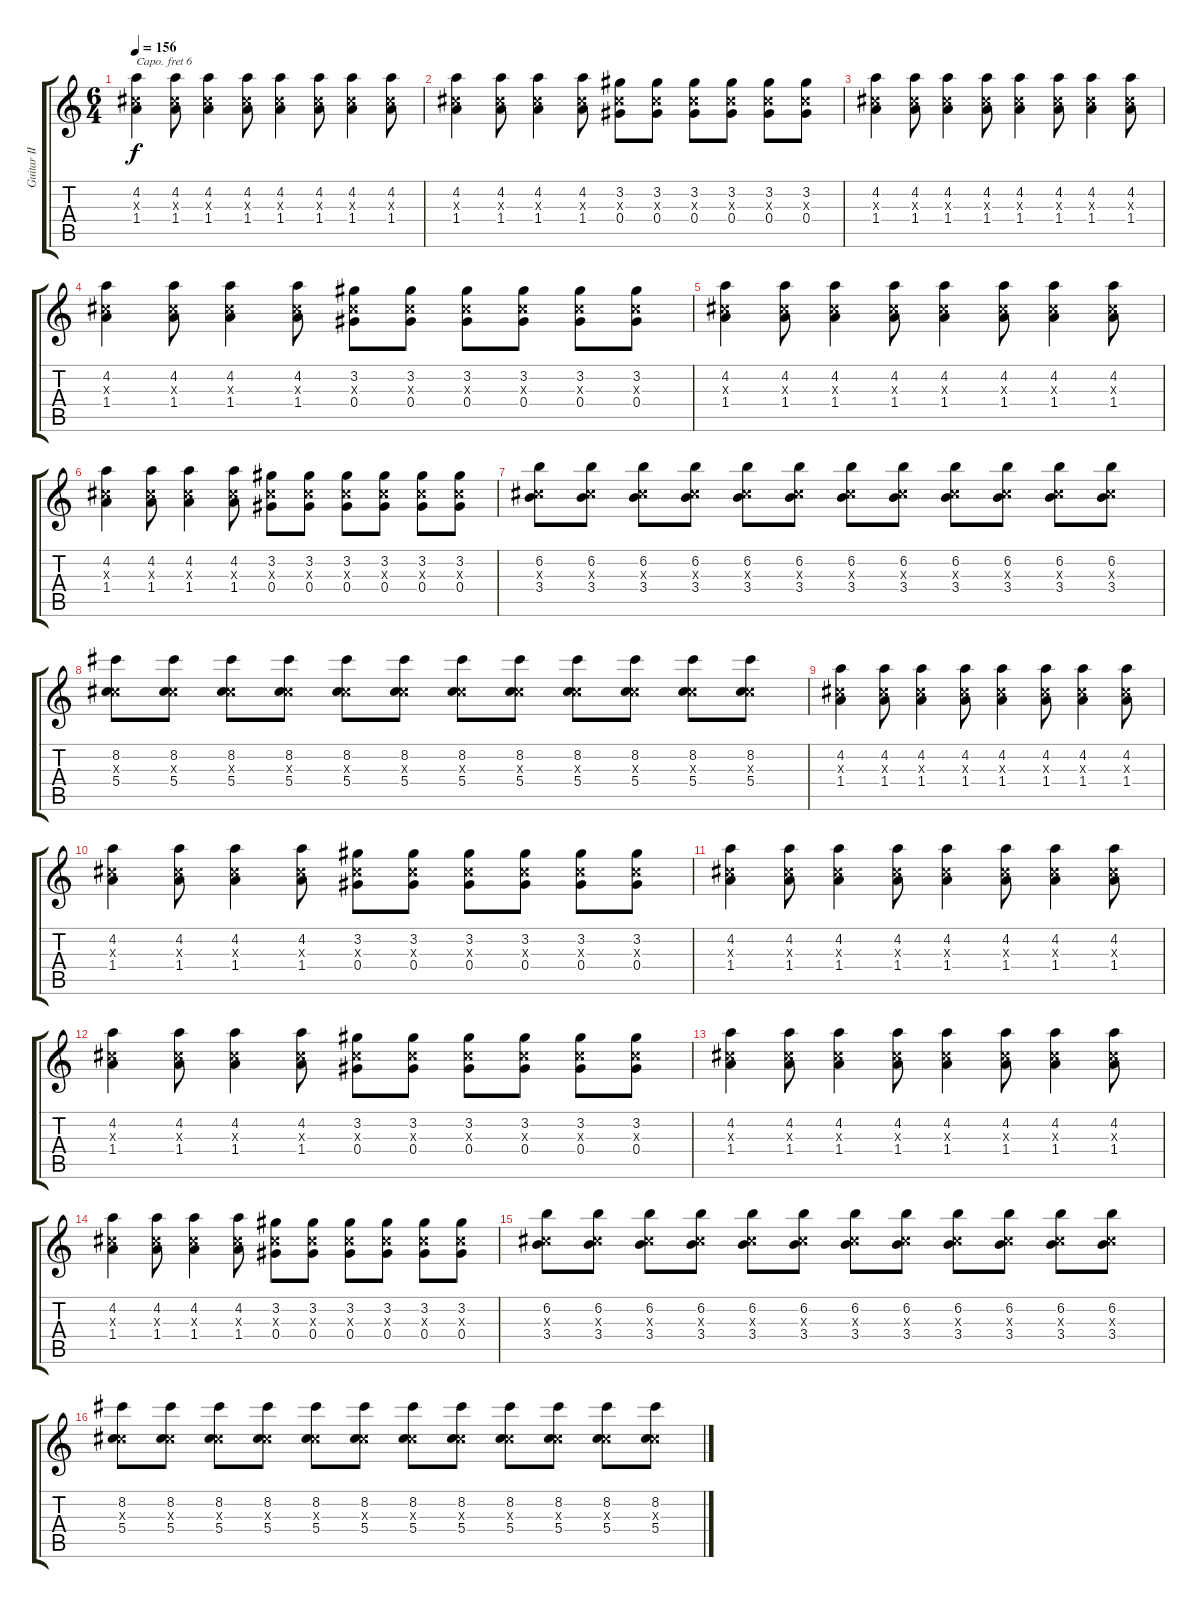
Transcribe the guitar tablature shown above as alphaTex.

\track ("Guitar II" "Guitar II") {instrument acousticguitarsteel}
\staff {score tabs}
\capo 6
\tuning (E4 B3 G3 D3 A2 E2) {hide}
\ts (6 4)
\tempo 156
\clef g2
\ks c
(4.2 0.3{x} 1.4).4{dy f} (4.2 0.3{x} 1.4).8 (4.2 0.3{x} 1.4).4 (4.2 0.3{x} 1.4).8 (4.2 0.3{x} 1.4).4 (4.2 0.3{x} 1.4).8 (4.2 0.3{x} 1.4).4 (4.2 0.3{x} 1.4).8 |
(4.2 0.3{x} 1.4).4 (4.2 0.3{x} 1.4).8 (4.2 0.3{x} 1.4).4 (4.2 0.3{x} 1.4).8 (3.2 0.3{x} 0.4).8 (3.2 0.3{x} 0.4).8 (3.2 0.3{x} 0.4).8 (3.2 0.3{x} 0.4).8 (3.2 0.3{x} 0.4).8 (3.2 0.3{x} 0.4).8 |
(4.2 0.3{x} 1.4).4 (4.2 0.3{x} 1.4).8 (4.2 0.3{x} 1.4).4 (4.2 0.3{x} 1.4).8 (4.2 0.3{x} 1.4).4 (4.2 0.3{x} 1.4).8 (4.2 0.3{x} 1.4).4 (4.2 0.3{x} 1.4).8 |
(4.2 0.3{x} 1.4).4 (4.2 0.3{x} 1.4).8 (4.2 0.3{x} 1.4).4 (4.2 0.3{x} 1.4).8 (3.2 0.3{x} 0.4).8 (3.2 0.3{x} 0.4).8 (3.2 0.3{x} 0.4).8 (3.2 0.3{x} 0.4).8 (3.2 0.3{x} 0.4).8 (3.2 0.3{x} 0.4).8 |
(4.2 0.3{x} 1.4).4 (4.2 0.3{x} 1.4).8 (4.2 0.3{x} 1.4).4 (4.2 0.3{x} 1.4).8 (4.2 0.3{x} 1.4).4 (4.2 0.3{x} 1.4).8 (4.2 0.3{x} 1.4).4 (4.2 0.3{x} 1.4).8 |
(4.2 0.3{x} 1.4).4 (4.2 0.3{x} 1.4).8 (4.2 0.3{x} 1.4).4 (4.2 0.3{x} 1.4).8 (3.2 0.3{x} 0.4).8 (3.2 0.3{x} 0.4).8 (3.2 0.3{x} 0.4).8 (3.2 0.3{x} 0.4).8 (3.2 0.3{x} 0.4).8 (3.2 0.3{x} 0.4).8 |
(6.2 0.3{x} 3.4).8 (6.2 0.3{x} 3.4).8 (6.2 0.3{x} 3.4).8 (6.2 0.3{x} 3.4).8 (6.2 0.3{x} 3.4).8 (6.2 0.3{x} 3.4).8 (6.2 0.3{x} 3.4).8 (6.2 0.3{x} 3.4).8 (6.2 0.3{x} 3.4).8 (6.2 0.3{x} 3.4).8 (6.2 0.3{x} 3.4).8 (6.2 0.3{x} 3.4).8 |
(8.2 0.3{x} 5.4).8 (8.2 0.3{x} 5.4).8 (8.2 0.3{x} 5.4).8 (8.2 0.3{x} 5.4).8 (8.2 0.3{x} 5.4).8 (8.2 0.3{x} 5.4).8 (8.2 0.3{x} 5.4).8 (8.2 0.3{x} 5.4).8 (8.2 0.3{x} 5.4).8 (8.2 0.3{x} 5.4).8 (8.2 0.3{x} 5.4).8 (8.2 0.3{x} 5.4).8 |
(4.2 0.3{x} 1.4).4 (4.2 0.3{x} 1.4).8 (4.2 0.3{x} 1.4).4 (4.2 0.3{x} 1.4).8 (4.2 0.3{x} 1.4).4 (4.2 0.3{x} 1.4).8 (4.2 0.3{x} 1.4).4 (4.2 0.3{x} 1.4).8 |
(4.2 0.3{x} 1.4).4 (4.2 0.3{x} 1.4).8 (4.2 0.3{x} 1.4).4 (4.2 0.3{x} 1.4).8 (3.2 0.3{x} 0.4).8 (3.2 0.3{x} 0.4).8 (3.2 0.3{x} 0.4).8 (3.2 0.3{x} 0.4).8 (3.2 0.3{x} 0.4).8 (3.2 0.3{x} 0.4).8 |
(4.2 0.3{x} 1.4).4 (4.2 0.3{x} 1.4).8 (4.2 0.3{x} 1.4).4 (4.2 0.3{x} 1.4).8 (4.2 0.3{x} 1.4).4 (4.2 0.3{x} 1.4).8 (4.2 0.3{x} 1.4).4 (4.2 0.3{x} 1.4).8 |
(4.2 0.3{x} 1.4).4 (4.2 0.3{x} 1.4).8 (4.2 0.3{x} 1.4).4 (4.2 0.3{x} 1.4).8 (3.2 0.3{x} 0.4).8 (3.2 0.3{x} 0.4).8 (3.2 0.3{x} 0.4).8 (3.2 0.3{x} 0.4).8 (3.2 0.3{x} 0.4).8 (3.2 0.3{x} 0.4).8 |
(4.2 0.3{x} 1.4).4 (4.2 0.3{x} 1.4).8 (4.2 0.3{x} 1.4).4 (4.2 0.3{x} 1.4).8 (4.2 0.3{x} 1.4).4 (4.2 0.3{x} 1.4).8 (4.2 0.3{x} 1.4).4 (4.2 0.3{x} 1.4).8 |
(4.2 0.3{x} 1.4).4 (4.2 0.3{x} 1.4).8 (4.2 0.3{x} 1.4).4 (4.2 0.3{x} 1.4).8 (3.2 0.3{x} 0.4).8 (3.2 0.3{x} 0.4).8 (3.2 0.3{x} 0.4).8 (3.2 0.3{x} 0.4).8 (3.2 0.3{x} 0.4).8 (3.2 0.3{x} 0.4).8 |
(6.2 0.3{x} 3.4).8 (6.2 0.3{x} 3.4).8 (6.2 0.3{x} 3.4).8 (6.2 0.3{x} 3.4).8 (6.2 0.3{x} 3.4).8 (6.2 0.3{x} 3.4).8 (6.2 0.3{x} 3.4).8 (6.2 0.3{x} 3.4).8 (6.2 0.3{x} 3.4).8 (6.2 0.3{x} 3.4).8 (6.2 0.3{x} 3.4).8 (6.2 0.3{x} 3.4).8 |
(8.2 0.3{x} 5.4).8 (8.2 0.3{x} 5.4).8 (8.2 0.3{x} 5.4).8 (8.2 0.3{x} 5.4).8 (8.2 0.3{x} 5.4).8 (8.2 0.3{x} 5.4).8 (8.2 0.3{x} 5.4).8 (8.2 0.3{x} 5.4).8 (8.2 0.3{x} 5.4).8 (8.2 0.3{x} 5.4).8 (8.2 0.3{x} 5.4).8 (8.2 0.3{x} 5.4).8
